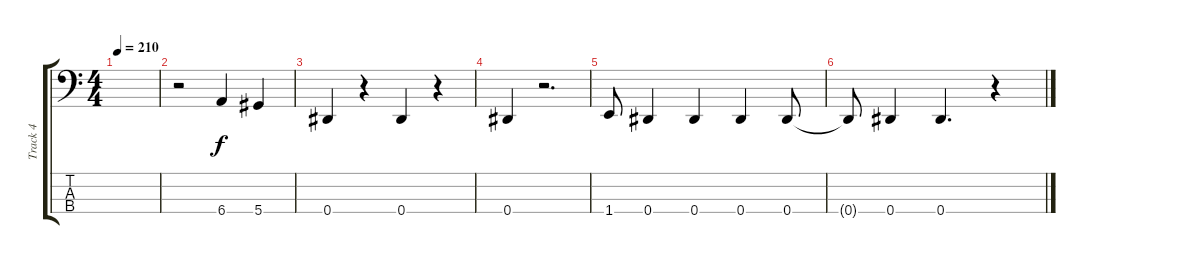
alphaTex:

\track ("Track 4" "Track 4") {instrument electricbasspick}
\staff {score tabs}
\tuning (Gb2 Db2 Ab1 Eb1) {hide}
\ts (4 4)
\tempo 210
\clef f4
\ks c
|
r.2 6.4.4 5.4.4 |
0.4.4 r.4 0.4.4 r.4 |
0.4.4 r.2{d} |
1.4.8 0.4.4 0.4.4 0.4.4 0.4.8 |
0.4{t}.8 0.4.4 0.4.4{d} r.4
